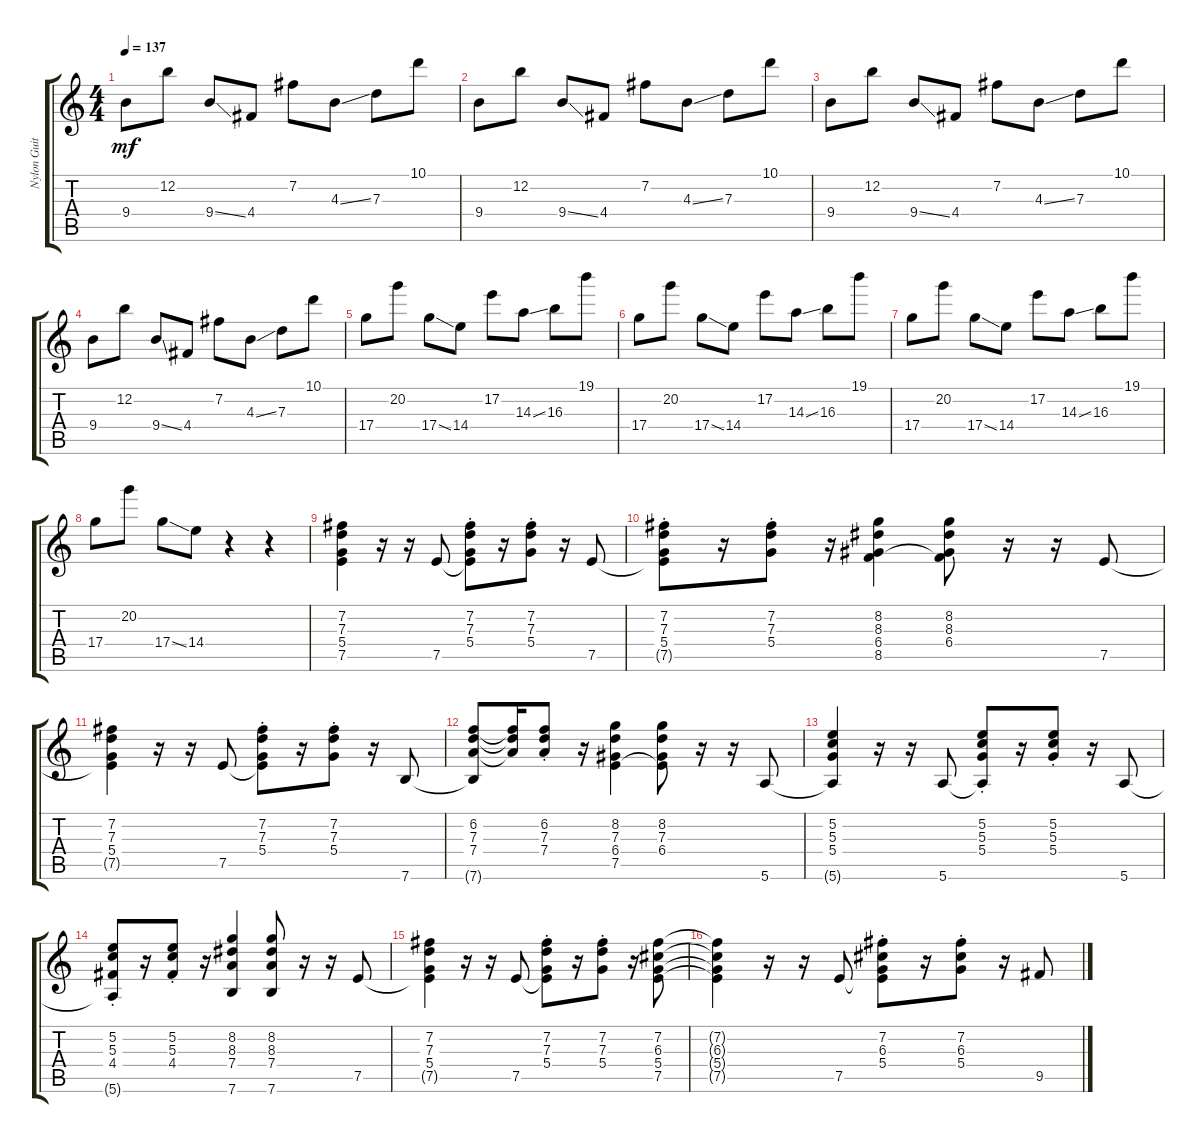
\track ("Nylon Guitar" "Nylon Guit") {instrument acousticguitarnylon}
\staff {score tabs}
\tuning (E4 B3 G3 D3 A2 E2) {hide}
\ts (4 4)
\tempo 137
\clef g2
\ks c
9.4.8{dy mf} 12.2.8 9.4{ss}.8 4.4.8 7.2.8 4.3{ss}.8 7.3.8 10.1.8 |
9.4.8 12.2.8 9.4{ss}.8 4.4.8 7.2.8 4.3{ss}.8 7.3.8 10.1.8 |
9.4.8 12.2.8 9.4{ss}.8 4.4.8 7.2.8 4.3{ss}.8 7.3.8 10.1.8 |
9.4.8 12.2.8 9.4{ss}.8 4.4.8 7.2.8 4.3{ss}.8 7.3.8 10.1.8 |
17.4.8 20.2.8 17.4{ss}.8 14.4.8 17.2.8 14.3{ss}.8 16.3.8 19.1.8 |
17.4.8 20.2.8 17.4{ss}.8 14.4.8 17.2.8 14.3{ss}.8 16.3.8 19.1.8 |
17.4.8 20.2.8 17.4{ss}.8 14.4.8 17.2.8 14.3{ss}.8 16.3.8 19.1.8 |
17.4.8 20.2.8 17.4{ss}.8 14.4.8 r.4 r.4 |
(7.2 7.3 5.4 7.5).4 r.16 r.16 7.5.8 (7.2{st} 7.3{st} 5.4{st} 7.5{t}).8 r.16 (7.2{st} 7.3{st} 5.4{st}).8 r.16 7.5.8 |
(7.2{st} 7.3{st} 5.4{st} 7.5{t}).8 r.16 (7.2{st} 7.3{st} 5.4{st}).8 r.16 (8.2 8.3 6.4 8.5).4 (8.2 8.3 6.4 8.5{t}).8 r.16 r.16 7.5.8 |
(7.2 7.3 5.4 7.5{t}).4 r.16 r.16 7.5.8 (7.2{st} 7.3{st} 5.4{st} 7.5{t}).8 r.16 (7.2{st} 7.3{st} 5.4{st}).8 r.16 7.6.8 |
(6.2 7.3 7.4 7.6{t}).8 (6.2{t} 7.3{t} 7.4{t}).16 (6.2{st} 7.3{st} 7.4{st}).8 r.16 (8.2 7.3 6.4 7.5).4 (8.2 7.3 6.4 7.5{t}).8 r.16 r.16 5.6.8 |
(5.2 5.3 5.4 5.6{t}).4 r.16 r.16 5.6.8 (5.2{st} 5.3{st} 5.4{st} 5.6{t}).8 r.16 (5.2{st} 5.3{st} 5.4{st}).8 r.16 5.6.8 |
(5.2{st} 5.3{st} 4.4{st} 5.6{t}).8 r.16 (5.2{st} 5.3{st} 4.4{st}).8 r.16 (8.2 8.3 7.4 7.6).4 (8.2 8.3 7.4 7.6).8 r.16 r.16 7.5.8 |
(7.2 7.3 5.4 7.5{t}).4 r.16 r.16 7.5.8 (7.2{st} 7.3{st} 5.4{st} 7.5{t}).8 r.16 (7.2{st} 7.3{st} 5.4{st}).8 r.16 (7.2 6.3 5.4 7.5).8 |
(7.2{t} 6.3{t} 5.4{t} 7.5{t}).4 r.16 r.16 7.5.8 (7.2{st} 6.3{st} 5.4{st} 7.5{t}).8 r.16 (7.2{st} 6.3{st} 5.4{st}).8 r.16 9.5.8
